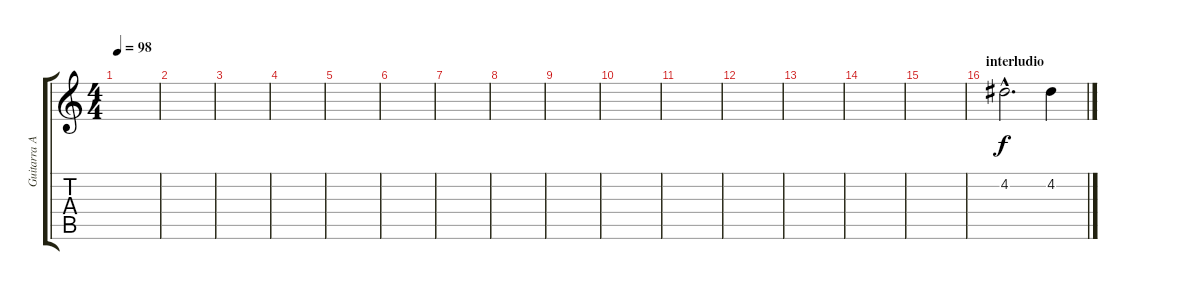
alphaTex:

\track ("Guitarra Acustica 1" "Guitarra A") {instrument acousticguitarsteel}
\staff {score tabs}
\tuning (E4 B3 G3 D3 A2 E2) {hide}
\ts (4 4)
\tempo 98
\clef g2
\ks c
|
|
|
|
|
\section ("" "")
|
|
|
|
|
|
|
|
|
|
\section ("" "interludio")
4.2{hac}.2{d} 4.2{ss}.4
